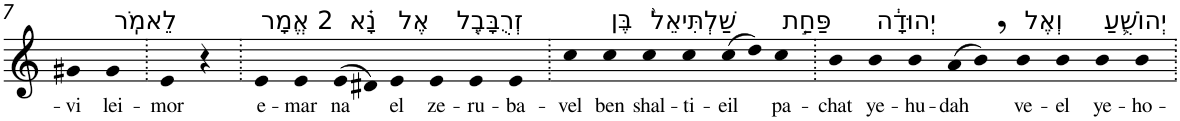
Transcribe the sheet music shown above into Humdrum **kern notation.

**kern	**text
*part1	*part1
*staff1	*staff1
*I"Piano	*
*I'Pno	*
!!LO:PB:g=z
*clefG2	*
*k[]	*
=7	=7
!	!LO:LY:b
4g#X	-vi
!LO:TX:a:t=לֵאמֹֽר	!
!	!LO:LY:b
4g#	lei-
=8.	=8.
!	!LO:LY:b
4e	-mor
4r	.
=9.	=9.
!LO:TX:a:t=2 אֱמָר	!
!	!LO:LY:b
4e	e-
!	!LO:LY:b
4e	-mar
!LO:TX:a:t=נָ֗א	!
!	!LO:LY:b
(>8e	na
8d#X)	.
!LO:TX:a:t=אֶל	!
!	!LO:LY:b
4e	el
!LO:TX:a:t=זְרֻבָּבֶ֤ל	!
!	!LO:LY:b
4e	ze-
!	!LO:LY:b
4e	-ru-
!	!LO:LY:b
4e	-ba-
=10.	=10.
!	!LO:LY:b
4cc	-vel
!LO:TX:a:t=בֶּן	!
!	!LO:LY:b
4cc	ben
!LO:TX:a:t=שַׁלְתִּיאֵל֙	!
!	!LO:LY:b
4cc	shal-
!	!LO:LY:b
4cc	-ti-
!	!LO:LY:b
(>8cc	-eil
8dd)	.
!LO:TX:a:t=פַּחַ֣ת	!
!	!LO:LY:b
4cc	pa-
=11.	=11.
!	!LO:LY:b
4b	-chat
!LO:TX:a:t=יְהוּדָ֔ה	!
!	!LO:LY:b
4b	ye-
!	!LO:LY:b
4b	-hu-
!	!LO:LY:b
(>8a	-dah
8b,)	.
!LO:TX:a:t=וְאֶל	!
!	!LO:LY:b
4b	ve-
!	!LO:LY:b
4b	-el
!LO:TX:a:t=יְהוֹשֻׁ֥עַ	!
!	!LO:LY:b
4b	ye-
!	!LO:LY:b
4b	-ho-
=.	=.
*-	*-
